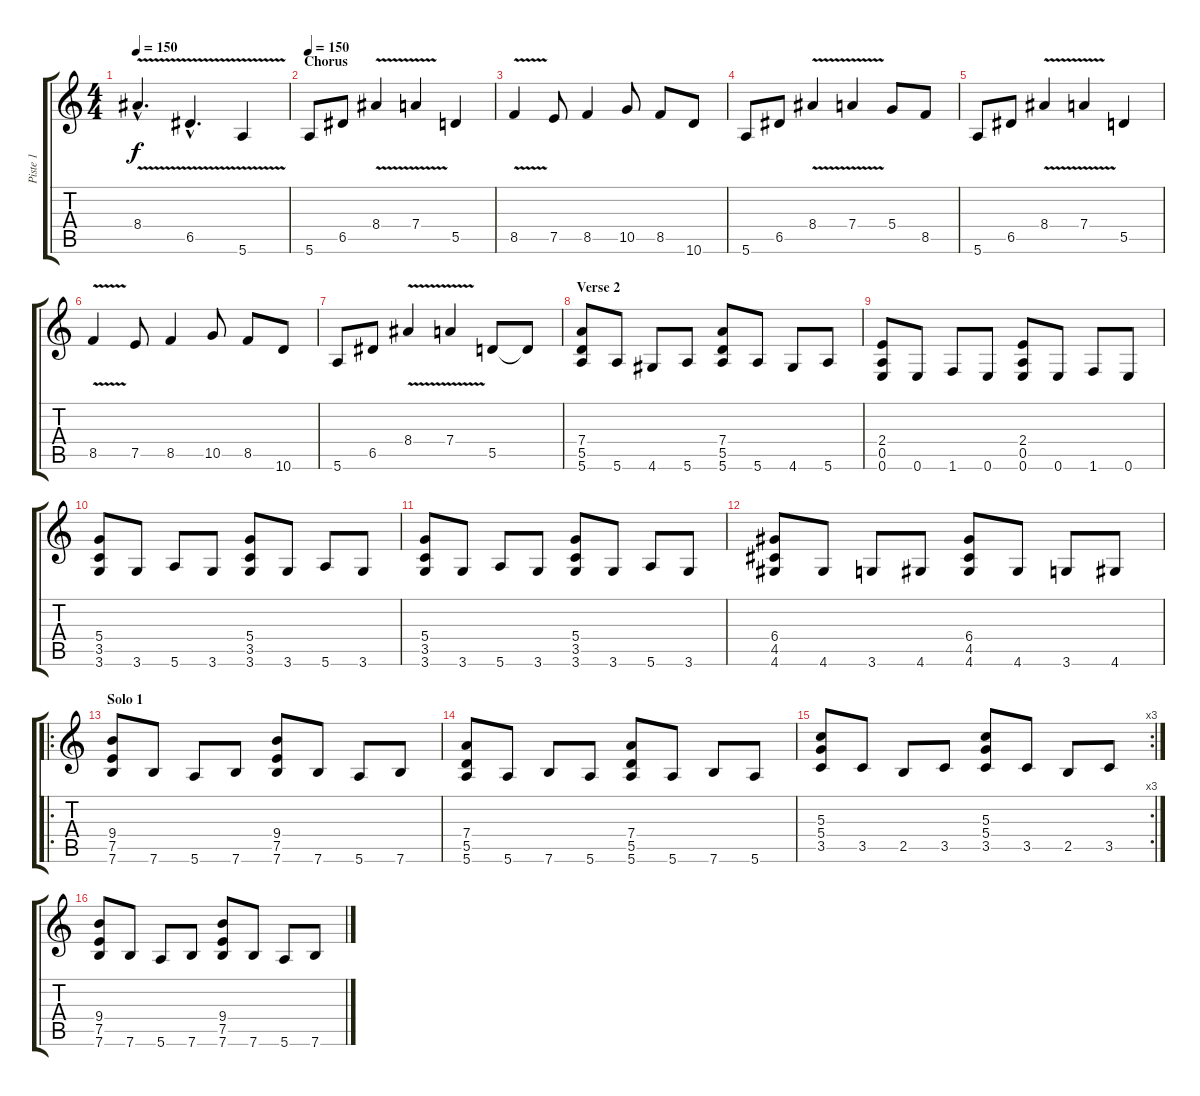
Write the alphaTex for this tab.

\track ("Piste 1" "Piste 1") {instrument distortionguitar}
\staff {score tabs}
\tuning (E4 B3 G3 D3 A2 E2) {hide}
\ts (4 4)
\tempo 150
\clef g2
\ks c
8.4{v hac}.4{d dy f} 6.5{v hac}.4{d} 5.6{v}.4 |
\section ("" "Chorus")
\tempo 150
5.6.8 6.5.8 8.4{v}.4 7.4{v}.4 5.5.4 |
8.5{v}.4 7.5.8 8.5.4 10.5.8 8.5.8 10.6.8 |
5.6.8 6.5.8 8.4{v}.4 7.4{v}.4 5.4.8 8.5.8 |
5.6.8 6.5.8 8.4{v}.4 7.4{v}.4 5.5.4 |
8.5{v}.4 7.5.8 8.5.4 10.5.8 8.5.8 10.6.8 |
5.6.8 6.5.8 8.4{v}.4 7.4{v}.4 5.5.8 5.5{t}.8 |
\section ("" "Verse 2")
(7.4 5.5 5.6).8 5.6.8 4.6.8 5.6.8 (7.4 5.5 5.6).8 5.6.8 4.6.8 5.6.8 |
(2.4 0.5 0.6).8 0.6.8 1.6.8 0.6.8 (2.4 0.5 0.6).8 0.6.8 1.6.8 0.6.8 |
(5.4 3.5 3.6).8 3.6.8 5.6.8 3.6.8 (5.4 3.5 3.6).8 3.6.8 5.6.8 3.6.8 |
(5.4 3.5 3.6).8 3.6.8 5.6.8 3.6.8 (5.4 3.5 3.6).8 3.6.8 5.6.8 3.6.8 |
(6.4 4.5 4.6).8 4.6.8 3.6.8 4.6.8 (6.4 4.5 4.6).8 4.6.8 3.6.8 4.6.8 |
\ro
\section ("" "Solo 1")
(9.4 7.5 7.6).8 7.6.8 5.6.8 7.6.8 (9.4 7.5 7.6).8 7.6.8 5.6.8 7.6.8 |
(7.4 5.5 5.6).8 5.6.8 7.6.8 5.6.8 (7.4 5.5 5.6).8 5.6.8 7.6.8 5.6.8 |
\rc 3
(5.3 5.4 3.5).8 3.5.8 2.5.8 3.5.8 (5.3 5.4 3.5).8 3.5.8 2.5.8 3.5.8 |
(9.4 7.5 7.6).8 7.6.8 5.6.8 7.6.8 (9.4 7.5 7.6).8 7.6.8 5.6.8 7.6.8
